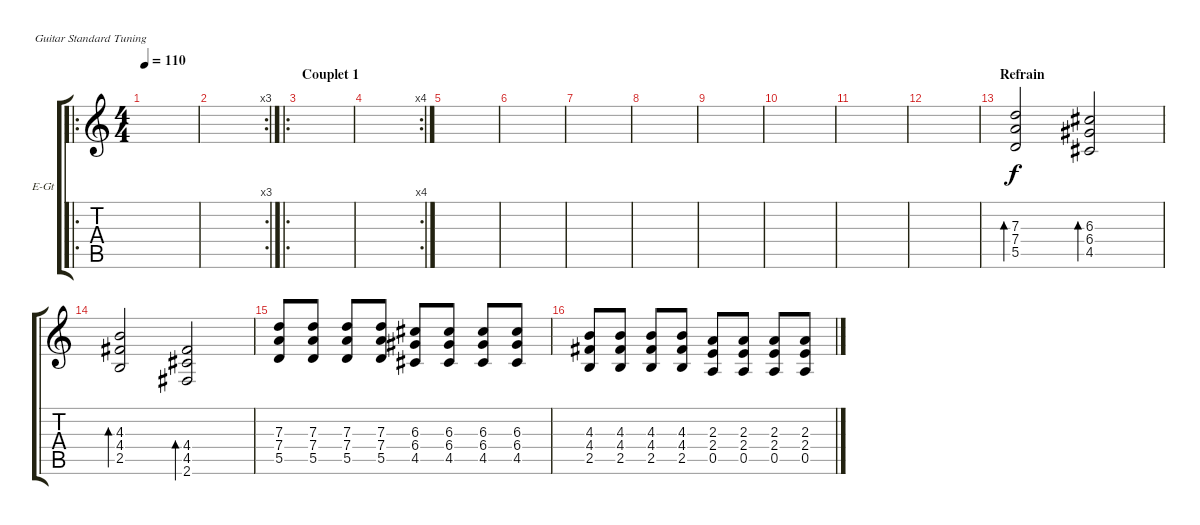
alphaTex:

\defaultSystemsLayout 4
\bracketExtendMode groupsimilarinstruments
\firstSystemTrackNameOrientation horizontal
\otherSystemsTrackNameOrientation horizontal
\track ("Guitare" "E-Gt") {instrument electricguitarclean}
\staff {score tabs}
\tuning (E4 B3 G3 D3 A2 E2)
\ro
\ts (4 4)
\tempo 110
\clef g2
\ks c
|
\rc 3
|
\ro
\section ("" "Couplet 1")
|
\rc 4
|
|
|
|
|
|
|
|
|
\section ("" "Refrain")
(7.3 7.4 5.5).2{bd 36} (4.5 6.4 6.3).2{bd 79} |
(2.5 4.4 4.3).2{bd 61} (4.5 4.4 2.6).2{bd 82} |
(7.3 7.4 5.5).8 (5.5 7.4 7.3).8 (7.3 7.4 5.5).8 (5.5 7.4 7.3).8 (6.3 6.4 4.5).8 (6.4 6.3 4.5).8 (6.4 6.3 4.5).8 (6.4 6.3 4.5).8 |
(4.3 4.4 2.5).8 (2.5 4.4 4.3).8 (4.3 4.4 2.5).8 (2.5 4.4 4.3).8 (2.3 2.4 0.5).8 (2.4 2.3 0.5).8 (2.4 2.3 0.5).8 (2.4 2.3 0.5).8
